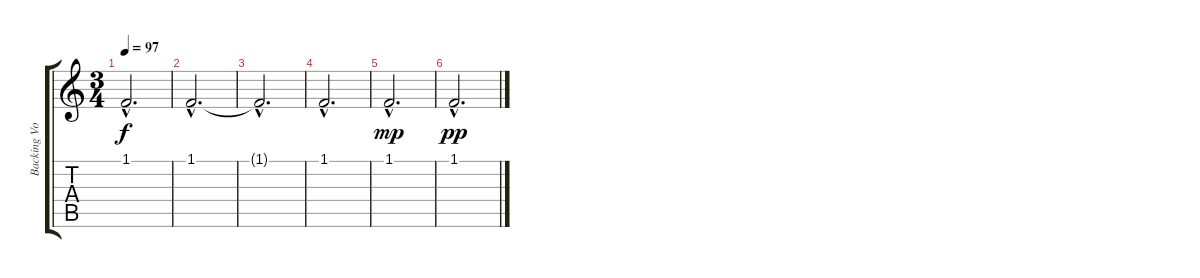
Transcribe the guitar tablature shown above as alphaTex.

\track ("Backing Vocal" "Backing Vo") {instrument choiraahs}
\staff {score tabs}
\tuning (E4 B3 G3 D3 A2 E2) {hide}
\ts (3 4)
\tempo 97
\clef g2
\ks c
1.1{hac t}.2{d dy f} |
1.1{hac}.2{d} |
1.1{hac t}.2{d} |
1.1{hac}.2{d} |
1.1{hac}.2{d dy mp} |
1.1{hac}.2{d dy pp}
